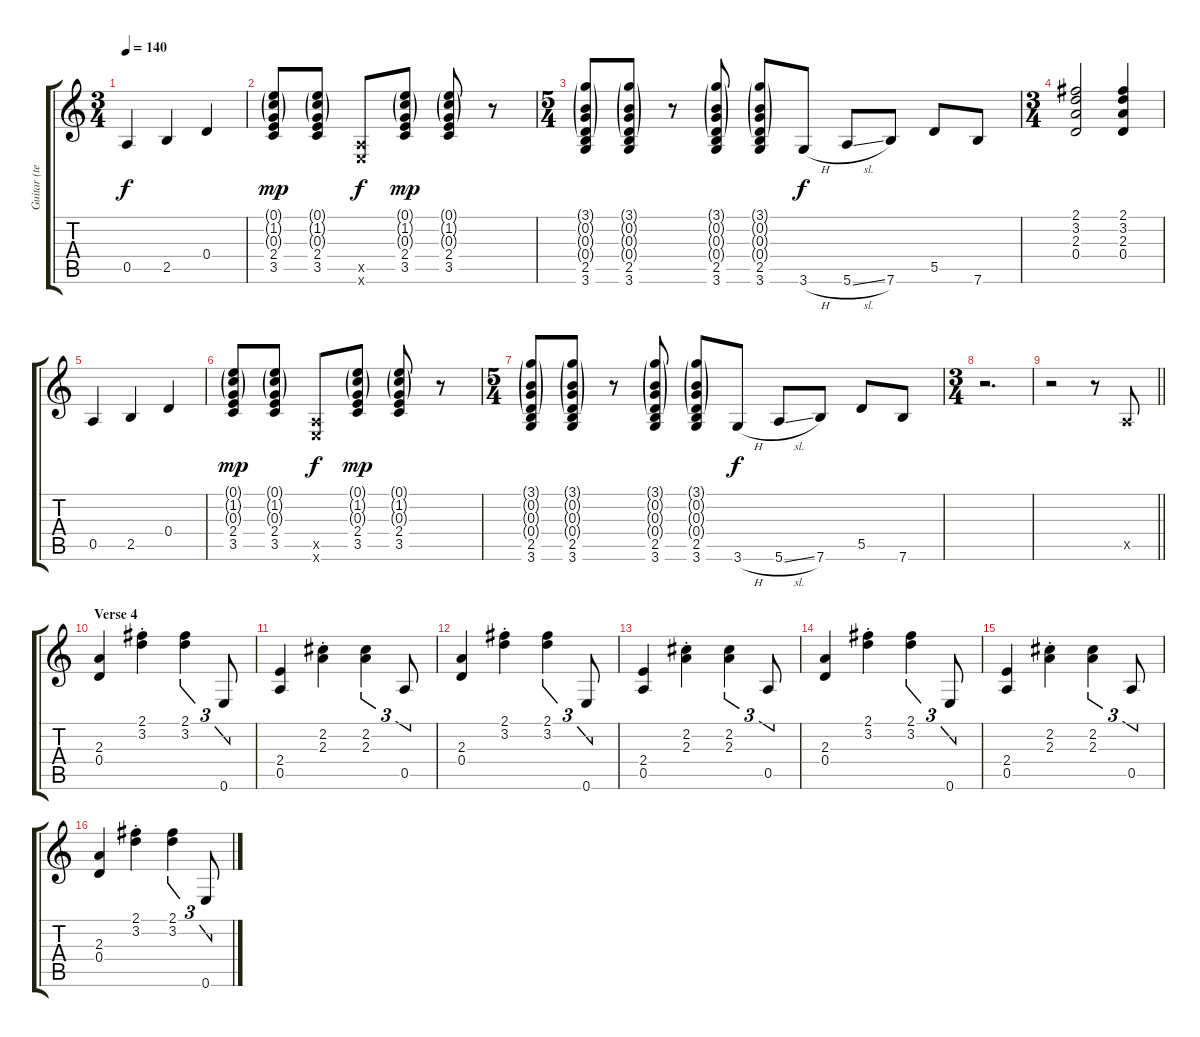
\track ("Guitar (tele)" "Guitar (te") {instrument overdrivenguitar}
\staff {score tabs}
\tuning (E4 B3 G3 D3 A2 E2) {hide}
\ts (3 4)
\tempo 140
\clef g2
\ks c
0.5.4{dy f} 2.5.4 0.4.4 |
(0.1{g} 1.2{g} 0.3{g} 2.4 3.5).8{dy mp} (0.1{g} 1.2{g} 0.3{g} 2.4 3.5).8 (0.5{x} 0.6{x}).8{dy f} (0.1{g} 1.2{g} 0.3{g} 2.4 3.5).8{dy mp} (0.1{g} 1.2{g} 0.3{g} 2.4 3.5).8 r.8 |
\ts (5 4)
(3.1{g} 0.2{g} 0.3{g} 0.4{g} 2.5 3.6).8 (3.1{g} 0.2{g} 0.3{g} 0.4{g} 2.5 3.6).8 r.8 (3.1{g} 0.2{g} 0.3{g} 0.4{g} 2.5 3.6).8 (3.1{g} 0.2{g} 0.3{g} 0.4{g} 2.5 3.6).8 3.6{h}.8{dy f} 5.6{sl}.8 7.6.8 5.5.8 7.6.8 |
\ts (3 4)
(2.1 3.2 2.3 0.4).2 (2.1 3.2 2.3 0.4).4 |
0.5.4 2.5.4 0.4.4 |
(0.1{g} 1.2{g} 0.3{g} 2.4 3.5).8{dy mp} (0.1{g} 1.2{g} 0.3{g} 2.4 3.5).8 (0.5{x} 0.6{x}).8{dy f} (0.1{g} 1.2{g} 0.3{g} 2.4 3.5).8{dy mp} (0.1{g} 1.2{g} 0.3{g} 2.4 3.5).8 r.8 |
\ts (5 4)
(3.1{g} 0.2{g} 0.3{g} 0.4{g} 2.5 3.6).8 (3.1{g} 0.2{g} 0.3{g} 0.4{g} 2.5 3.6).8 r.8 (3.1{g} 0.2{g} 0.3{g} 0.4{g} 2.5 3.6).8 (3.1{g} 0.2{g} 0.3{g} 0.4{g} 2.5 3.6).8 3.6{h}.8{dy f} 5.6{sl}.8 7.6.8 5.5.8 7.6.8 |
\ts (3 4)
r.2{d} |
\barLineRight lightlight
r.2 r.8 0.5{x}.8 |
\section ("" "Verse 4")
(2.3 0.4).4 (2.1{st} 3.2{st}).4 (2.1 3.2).4{tu (3 2)} 0.6.8{tu (3 2)} |
(2.4 0.5).4 (2.2{st} 2.3{st}).4 (2.2 2.3).4{tu (3 2)} 0.5.8{tu (3 2)} |
(2.3 0.4).4 (2.1{st} 3.2{st}).4 (2.1 3.2).4{tu (3 2)} 0.6.8{tu (3 2)} |
(2.4 0.5).4 (2.2{st} 2.3{st}).4 (2.2 2.3).4{tu (3 2)} 0.5.8{tu (3 2)} |
(2.3 0.4).4 (2.1{st} 3.2{st}).4 (2.1 3.2).4{tu (3 2)} 0.6.8{tu (3 2)} |
(2.4 0.5).4 (2.2{st} 2.3{st}).4 (2.2 2.3).4{tu (3 2)} 0.5.8{tu (3 2)} |
(2.3 0.4).4 (2.1{st} 3.2{st}).4 (2.1 3.2).4{tu (3 2)} 0.6.8{tu (3 2)}
